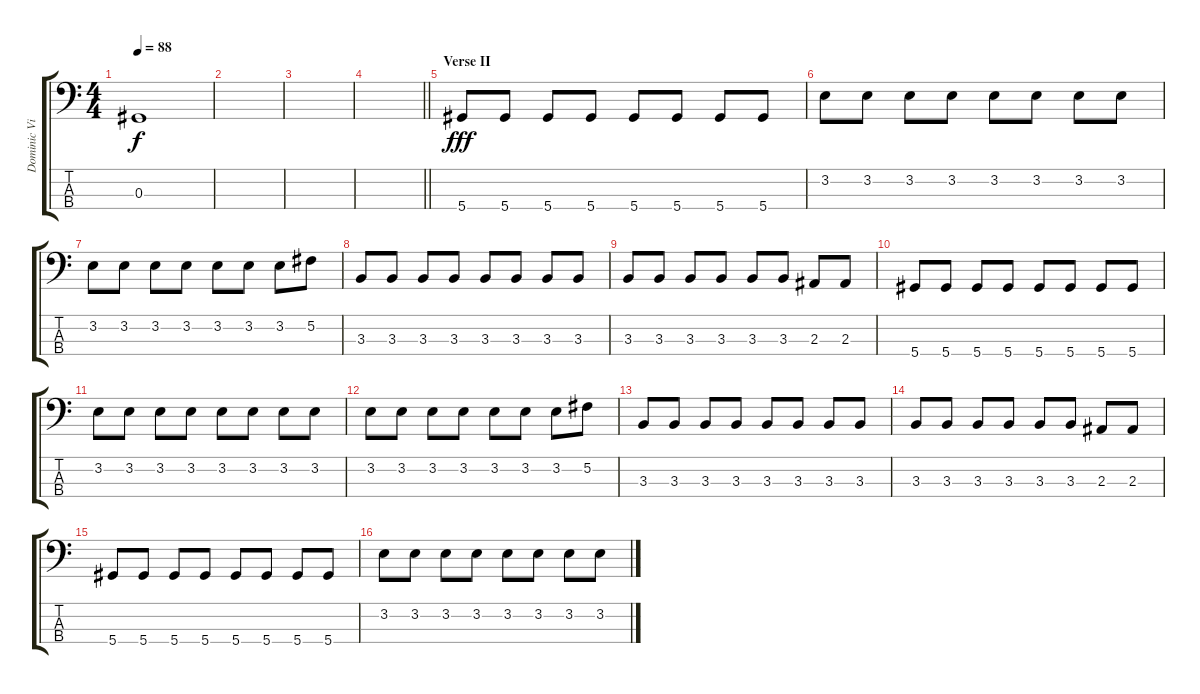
\track ("Dominic Viola" "Dominic Vi") {instrument electricbassfinger}
\staff {score tabs}
\tuning (Gb2 Db2 Ab1 Eb1) {hide}
\ts (4 4)
\tempo 88
\clef f4
\ks c
0.3.1{dy f} |
|
|
\barLineRight lightlight
|
\section ("" "Verse II")
5.4.8{dy fff} 5.4.8 5.4.8 5.4.8 5.4.8 5.4.8 5.4.8 5.4.8 |
3.2.8 3.2.8 3.2.8 3.2.8 3.2.8 3.2.8 3.2.8 3.2.8 |
3.2.8 3.2.8 3.2.8 3.2.8 3.2.8 3.2.8 3.2.8 5.2.8 |
3.3.8 3.3.8 3.3.8 3.3.8 3.3.8 3.3.8 3.3.8 3.3.8 |
3.3.8 3.3.8 3.3.8 3.3.8 3.3.8 3.3.8 2.3.8 2.3.8 |
5.4.8 5.4.8 5.4.8 5.4.8 5.4.8 5.4.8 5.4.8 5.4.8 |
3.2.8 3.2.8 3.2.8 3.2.8 3.2.8 3.2.8 3.2.8 3.2.8 |
3.2.8 3.2.8 3.2.8 3.2.8 3.2.8 3.2.8 3.2.8 5.2.8 |
3.3.8 3.3.8 3.3.8 3.3.8 3.3.8 3.3.8 3.3.8 3.3.8 |
3.3.8 3.3.8 3.3.8 3.3.8 3.3.8 3.3.8 2.3.8 2.3.8 |
5.4.8 5.4.8 5.4.8 5.4.8 5.4.8 5.4.8 5.4.8 5.4.8 |
3.2.8 3.2.8 3.2.8 3.2.8 3.2.8 3.2.8 3.2.8 3.2.8
